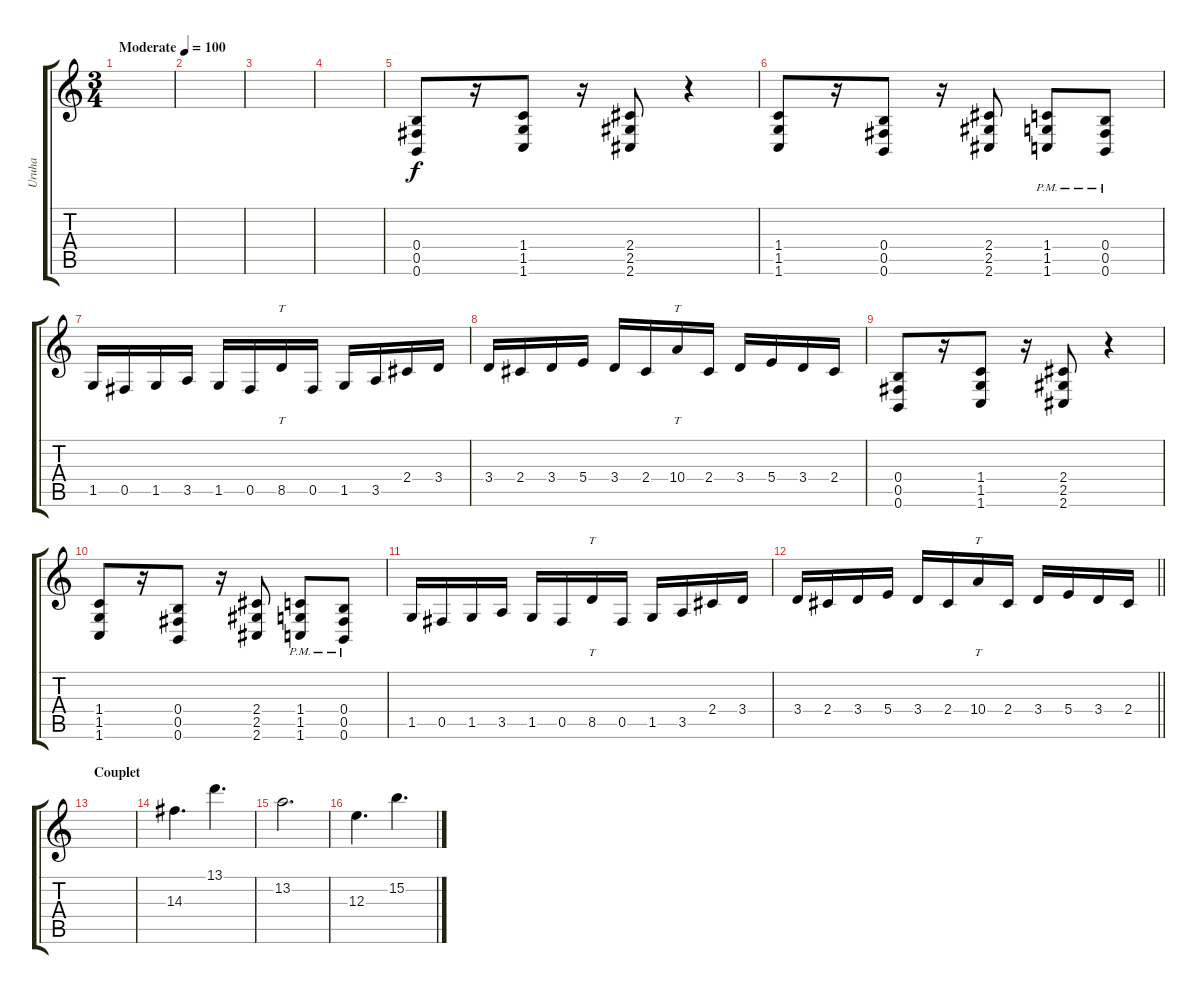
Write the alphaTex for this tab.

\track ("Uruha" "Uruha") {instrument distortionguitar}
\staff {score tabs}
\tuning (Db4 Ab3 E3 B2 Gb2 B1) {hide}
\ts (3 4)
\tempo (100 "Moderate")
\clef g2
\ks c
|
|
|
|
(0.4 0.5 0.6).8 r.16 (1.4 1.5 1.6).8 r.16 (2.4 2.5 2.6).8 r.4 |
(1.4 1.5 1.6).8 r.16 (0.4 0.5 0.6).8 r.16 (2.4 2.5 2.6).8 (1.4{pm} 1.5{pm} 1.6{pm}).8 (0.4{pm} 0.5{pm} 0.6{pm}).8 |
1.5.16 0.5.16 1.5.16 3.5.16 1.5.16 0.5.16 8.5.16{tt} 0.5.16 1.5.16 3.5.16 2.4.16 3.4.16 |
3.4.16 2.4.16 3.4.16 5.4.16 3.4.16 2.4.16 10.4.16{tt} 2.4.16 3.4.16 5.4.16 3.4.16 2.4.16 |
(0.4 0.5 0.6).8 r.16 (1.4 1.5 1.6).8 r.16 (2.4 2.5 2.6).8 r.4 |
(1.4 1.5 1.6).8 r.16 (0.4 0.5 0.6).8 r.16 (2.4 2.5 2.6).8 (1.4{pm} 1.5{pm} 1.6{pm}).8 (0.4{pm} 0.5{pm} 0.6{pm}).8 |
1.5.16 0.5.16 1.5.16 3.5.16 1.5.16 0.5.16 8.5.16{tt} 0.5.16 1.5.16 3.5.16 2.4.16 3.4.16 |
\barLineRight lightlight
3.4.16 2.4.16 3.4.16 5.4.16 3.4.16 2.4.16 10.4.16{tt} 2.4.16 3.4.16 5.4.16 3.4.16 2.4.16 |
\section ("" "Couplet")
|
14.3.4{d} 13.1.4{d} |
13.2.2{d} |
12.3.4{d} 15.2.4{d}
